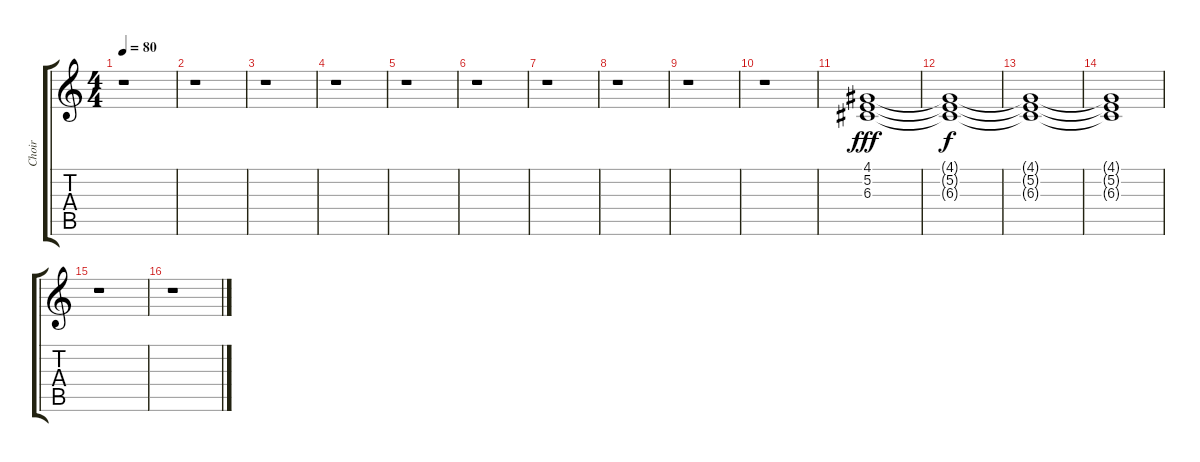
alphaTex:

\track ("Choir" "Choir") {instrument choiraahs}
\staff {score tabs}
\tuning (E4 B3 G3 D3 A2 E2) {hide}
\ts (4 4)
\tempo 80
\clef g2
\ks c
r.1{dy fff} |
r.1 |
r.1 |
r.1 |
r.1 |
r.1 |
r.1 |
r.1 |
r.1 |
r.1 |
(4.1 5.2 6.3).1 |
(4.1{t} 5.2{t} 6.3{t}).1{dy f} |
(4.1{t} 5.2{t} 6.3{t}).1 |
(4.1{t} 5.2{t} 6.3{t}).1 |
r.1 |
r.1
